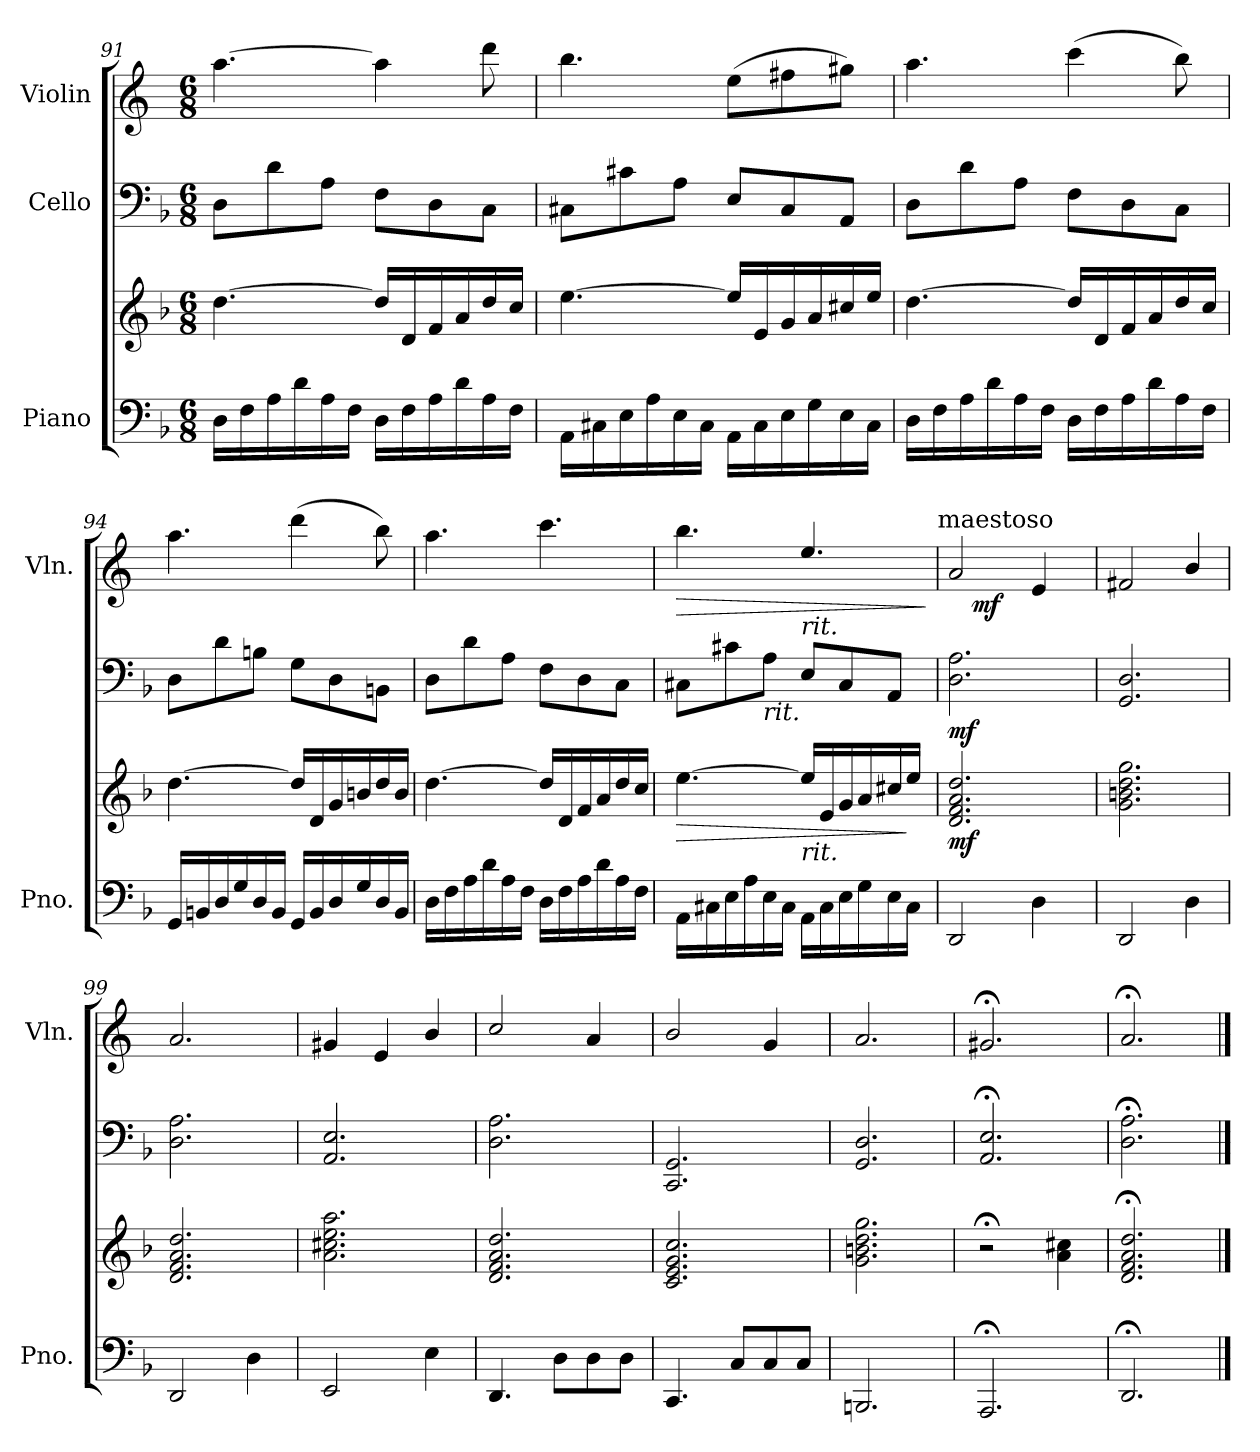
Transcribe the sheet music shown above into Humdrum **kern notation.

**kern	**kern	**dynam	**kern	**dynam	**kern	**dynam
*part3	*part3	*part3	*part2	*part2	*part1	*part1
*staff4	*staff3	*staff3/4	*staff2	*staff2	*staff1	*staff1
*I"Piano	*	*	*I"Cello	*	*I"Violin	*
*I'Pno.	*	*	*	*	*I'Vln.	*
*clefF4	*clefG2	*	*clefF4	*	*clefG2	*
*	*	*	*	*	*ITrd4c7	*
*k[b-]	*k[b-]	*	*k[b-]	*	*k[b-]	*
*d:	*d:	*	*d:	*	*d:	*
*M6/8	*M6/8	*	*M6/8	*	*M6/8	*
=91	=91	=91	=91	=91	=91	=91
16D\LL	[4.dd\	.	8D\L	.	[4.dd\	.
16F\	.	.	.	.	.	.
16A\	.	.	8d\	.	.	.
16d\	.	.	.	.	.	.
16A\	.	.	8A\J	.	.	.
16F\JJ	.	.	.	.	.	.
16D\LL	16dd/LL]	.	8F\L	.	4dd\]	.
16F\	16d/	.	.	.	.	.
16A\	16f/	.	8D\	.	.	.
16d\	16a/	.	.	.	.	.
16A\	16dd/	.	8C\J	.	8gg\	.
16F\JJ	16cc/JJ	.	.	.	.	.
!!LO:LB:g=z
=92	=92	=92	=92	=92	=92	=92
16AA\LL	[4.ee\	.	8C#X\L	.	4.ee\	.
16C#X\	.	.	.	.	.	.
16E\	.	.	8c#X\	.	.	.
16A\	.	.	.	.	.	.
16E\	.	.	8A\J	.	.	.
16C#\JJ	.	.	.	.	.	.
16AA\LL	16ee/LL]	.	8E/L	.	(>8a\L	.
16C#\	16e/	.	.	.	.	.
16E\	16g/	.	8C#/	.	8bn\	.
16G\	16a/	.	.	.	.	.
16E\	16cc#X/	.	8AA/J	.	8cc#X\J)	.
16C#\JJ	16ee/JJ	.	.	.	.	.
=93	=93	=93	=93	=93	=93	=93
16D\LL	[4.dd\	.	8D\L	.	4.dd\	.
16F\	.	.	.	.	.	.
16A\	.	.	8d\	.	.	.
16d\	.	.	.	.	.	.
16A\	.	.	8A\J	.	.	.
16F\JJ	.	.	.	.	.	.
16D\LL	16dd/LL]	.	8F\L	.	(>4ff\	.
16F\	16d/	.	.	.	.	.
16A\	16f/	.	8D\	.	.	.
16d\	16a/	.	.	.	.	.
16A\	16dd/	.	8C\J	.	8ee\)	.
16F\JJ	16cc/JJ	.	.	.	.	.
=94	=94	=94	=94	=94	=94	=94
16GG/LL	[4.dd\	.	8D\L	.	4.dd\	.
16BBn/	.	.	.	.	.	.
16D/	.	.	8d\	.	.	.
16G/	.	.	.	.	.	.
16D/	.	.	8Bn\J	.	.	.
16BB/JJ	.	.	.	.	.	.
16GG/LL	16dd/LL]	.	8G\L	.	(>4gg\	.
16BB/	16d/	.	.	.	.	.
16D/	16g/	.	8D\	.	.	.
16G/	16bn/	.	.	.	.	.
16D/	16dd/	.	8BBn\J	.	8ee\)	.
16BB/JJ	16b/JJ	.	.	.	.	.
!!LO:PB:g=z
=95	=95	=95	=95	=95	=95	=95
16D\LL	[4.dd\	.	8D\L	.	4.dd\	.
16F\	.	.	.	.	.	.
16A\	.	.	8d\	.	.	.
16d\	.	.	.	.	.	.
16A\	.	.	8A\J	.	.	.
16F\JJ	.	.	.	.	.	.
16D\LL	16dd/LL]	.	8F\L	.	4.ff\	.
16F\	16d/	.	.	.	.	.
16A\	16f/	.	8D\	.	.	.
16d\	16a/	.	.	.	.	.
16A\	16dd/	.	8C\J	.	.	.
16F\JJ	16cc/JJ	.	.	.	.	.
=96	=96	=96	=96	=96	=96	=96
!	!	!LO:HP:b	!	!	!	!LO:HP:b
16AA\LL	[4.ee\	>	8C#X\L	.	4.ee\	>
16C#X\	.	.	.	.	.	.
16E\	.	.	8c#X\	.	.	.
16A\	.	.	.	.	.	.
!	!	!	!LO:TX:b:i:t=rit.	!	!	!
16E\	.	.	8A\J	.	.	.
16C#\JJ	.	.	.	.	.	.
!	!	!	!LO:TX:a:i:t=rit.	!	!	!
!	!LO:TX:b:i:t=rit.	!	!	!	!	!
16AA\LL	16ee/LL]	.	8E/L	.	4.a/	.
16C#\	16e/	.	.	.	.	.
16E\	16g/	.	8C#/	.	.	.
16G\	16a/	.	.	.	.	.
16E\	16cc#X/	.	8AA/J	.	.	.
16C#\JJ	16ee/JJ	]	.	.	.	.
32ryy	32ryy	.	32ryy	.	32ryy	]
!	!	!	!	!	!LO:TX:a:t=maestoso	!
=97	=97	=97	=97	=97	=97	=97
!	!	!LO:DY:b	!	!LO:DY:b	!	!
*	*	*	*	*	*^	*
2DD/	2.d/ 2.f/ 2.a/ 2.dd/	mf	2.D\ 2.A\	mf	2d/	16.ryy	.
!	!	!	!	!	!	!	!LO:DY:b
.	.	.	.	.	.	2ryy	mf
4D\	.	.	.	.	4A/	.	.
.	.	.	.	.	.	8ryy	.
.	.	.	.	.	.	32ryy	.
*	*	*	*	*	*v	*v	*
=98	=98	=98	=98	=98	=98	=98
2DD/	2.g\ 2.bn\ 2.dd\ 2.gg\	.	2.GG/ 2.D/	.	2Bn/	.
4D\	.	.	.	.	4e/	.
=99	=99	=99	=99	=99	=99	=99
2DD/	2.d/ 2.f/ 2.a/ 2.dd/	.	2.D\ 2.A\	.	2.d/	.
4D\	.	.	.	.	.	.
!!LO:LB:g=z
=100	=100	=100	=100	=100	=100	=100
2EE/	2.a\ 2.cc#X\ 2.ee\ 2.aa\	.	2.AA/ 2.E/	.	4c#X/	.
.	.	.	.	.	4A/	.
4E\	.	.	.	.	4e/	.
=101	=101	=101	=101	=101	=101	=101
4.DD/	2.d/ 2.f/ 2.a/ 2.dd/	.	2.D\ 2.A\	.	2f/	.
8D\L	.	.	.	.	.	.
8D\	.	.	.	.	4d/	.
8D\J	.	.	.	.	.	.
=102	=102	=102	=102	=102	=102	=102
4.CC/	2.c/ 2.e/ 2.g/ 2.cc/	.	2.CC/ 2.GG/	.	2e/	.
8C/L	.	.	.	.	.	.
8C/	.	.	.	.	4c/	.
8C/J	.	.	.	.	.	.
=103	=103	=103	=103	=103	=103	=103
2.BBBn/	2.g\ 2.bn\ 2.dd\ 2.gg\	.	2.GG/ 2.D/	.	2.d/	.
=104	=104	=104	=104	=104	=104	=104
2.AAA;</	2r;<	.	2.AA/;< 2.E/;<	.	2.c#X;</	.
.	4a\ 4cc#X\	.	.	.	.	.
=105	=105	=105	=105	=105	=105	=105
2.DD;</	2.d/;< 2.f/;< 2.a/;< 2.dd/;<	.	2.D\;< 2.A\;<	.	2.d;</	.
==	==	==	==	==	==	==
*-	*-	*-	*-	*-	*-	*-
